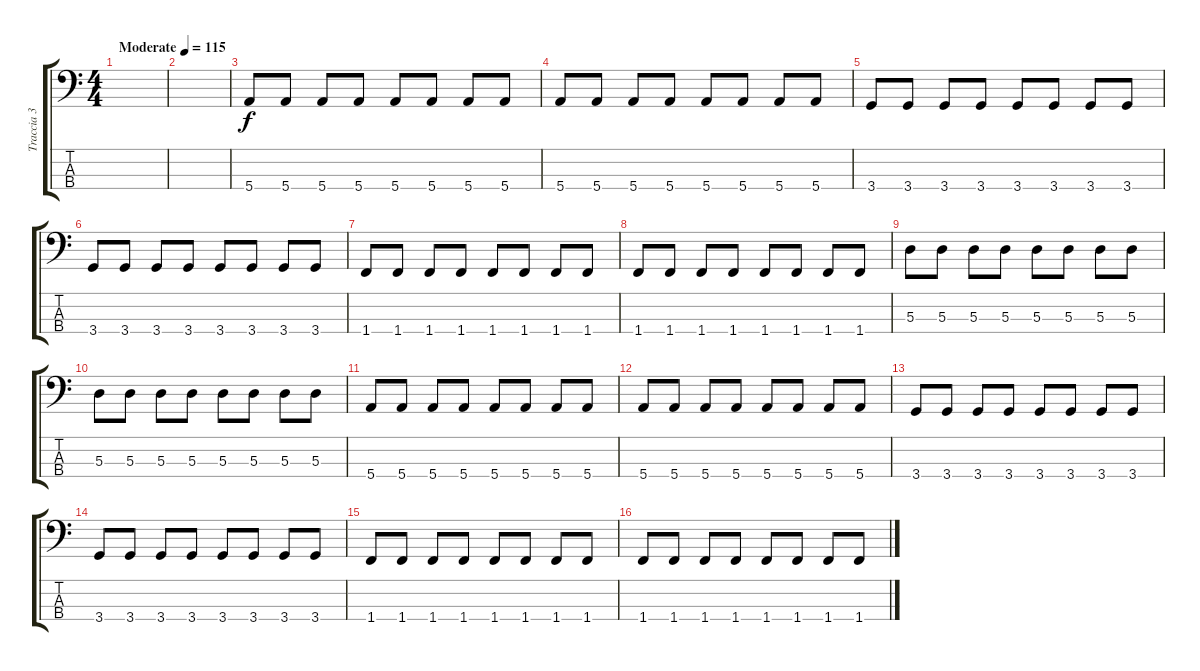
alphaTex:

\track ("Traccia 3" "Traccia 3") {instrument electricbassfinger}
\staff {score tabs}
\tuning (G2 D2 A1 E1) {hide}
\ts (4 4)
\tempo (115 "Moderate")
\clef f4
\ks c
|
|
5.4.8 5.4.8 5.4.8 5.4.8 5.4.8 5.4.8 5.4.8 5.4.8 |
5.4.8 5.4.8 5.4.8 5.4.8 5.4.8 5.4.8 5.4.8 5.4.8 |
3.4.8 3.4.8 3.4.8 3.4.8 3.4.8 3.4.8 3.4.8 3.4.8 |
3.4.8 3.4.8 3.4.8 3.4.8 3.4.8 3.4.8 3.4.8 3.4.8 |
1.4.8 1.4.8 1.4.8 1.4.8 1.4.8 1.4.8 1.4.8 1.4.8 |
1.4.8 1.4.8 1.4.8 1.4.8 1.4.8 1.4.8 1.4.8 1.4.8 |
5.3.8 5.3.8 5.3.8 5.3.8 5.3.8 5.3.8 5.3.8 5.3.8 |
5.3.8 5.3.8 5.3.8 5.3.8 5.3.8 5.3.8 5.3.8 5.3.8 |
5.4.8 5.4.8 5.4.8 5.4.8 5.4.8 5.4.8 5.4.8 5.4.8 |
5.4.8 5.4.8 5.4.8 5.4.8 5.4.8 5.4.8 5.4.8 5.4.8 |
3.4.8 3.4.8 3.4.8 3.4.8 3.4.8 3.4.8 3.4.8 3.4.8 |
3.4.8 3.4.8 3.4.8 3.4.8 3.4.8 3.4.8 3.4.8 3.4.8 |
1.4.8 1.4.8 1.4.8 1.4.8 1.4.8 1.4.8 1.4.8 1.4.8 |
1.4.8 1.4.8 1.4.8 1.4.8 1.4.8 1.4.8 1.4.8 1.4.8
